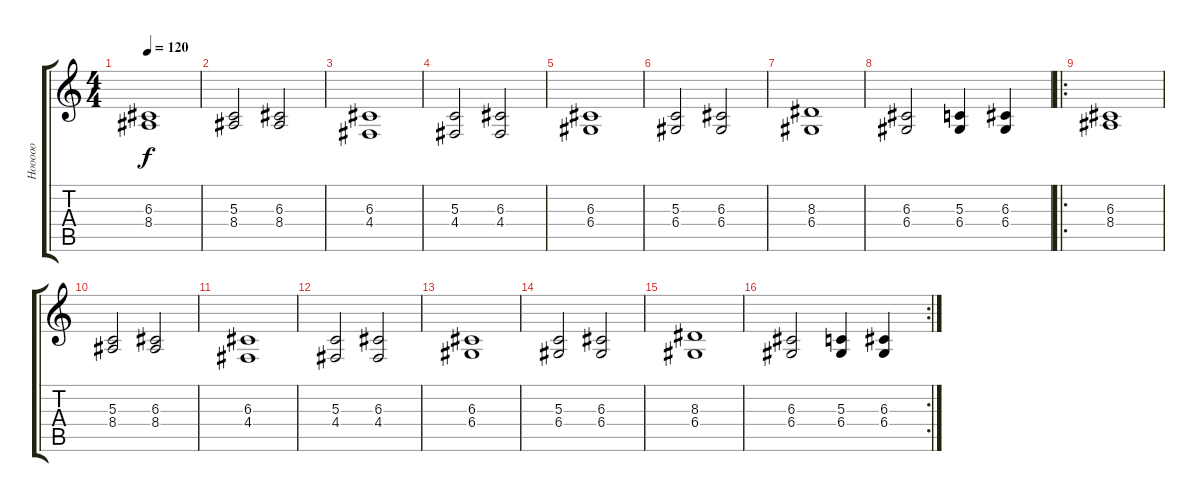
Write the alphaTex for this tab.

\track ("Hooooo" "Hooooo") {instrument choiraahs}
\staff {score tabs}
\tuning (E4 B3 G3 D3 A2 E2) {hide}
\ts (4 4)
\tempo 120
\clef g2
\ks c
(6.3 8.4).1{dy f} |
(5.3 8.4).2 (6.3 8.4).2 |
(6.3 4.4).1 |
(5.3 4.4).2 (6.3 4.4).2 |
(6.3 6.4).1 |
(5.3 6.4).2 (6.3 6.4).2 |
(8.3 6.4).1 |
(6.3 6.4).2 (5.3 6.4).4 (6.3 6.4).4 |
\ro
(6.3 8.4).1 |
(5.3 8.4).2 (6.3 8.4).2 |
(6.3 4.4).1 |
(5.3 4.4).2 (6.3 4.4).2 |
(6.3 6.4).1 |
(5.3 6.4).2 (6.3 6.4).2 |
(8.3 6.4).1 |
\rc 2
(6.3 6.4).2 (5.3 6.4).4 (6.3 6.4).4
